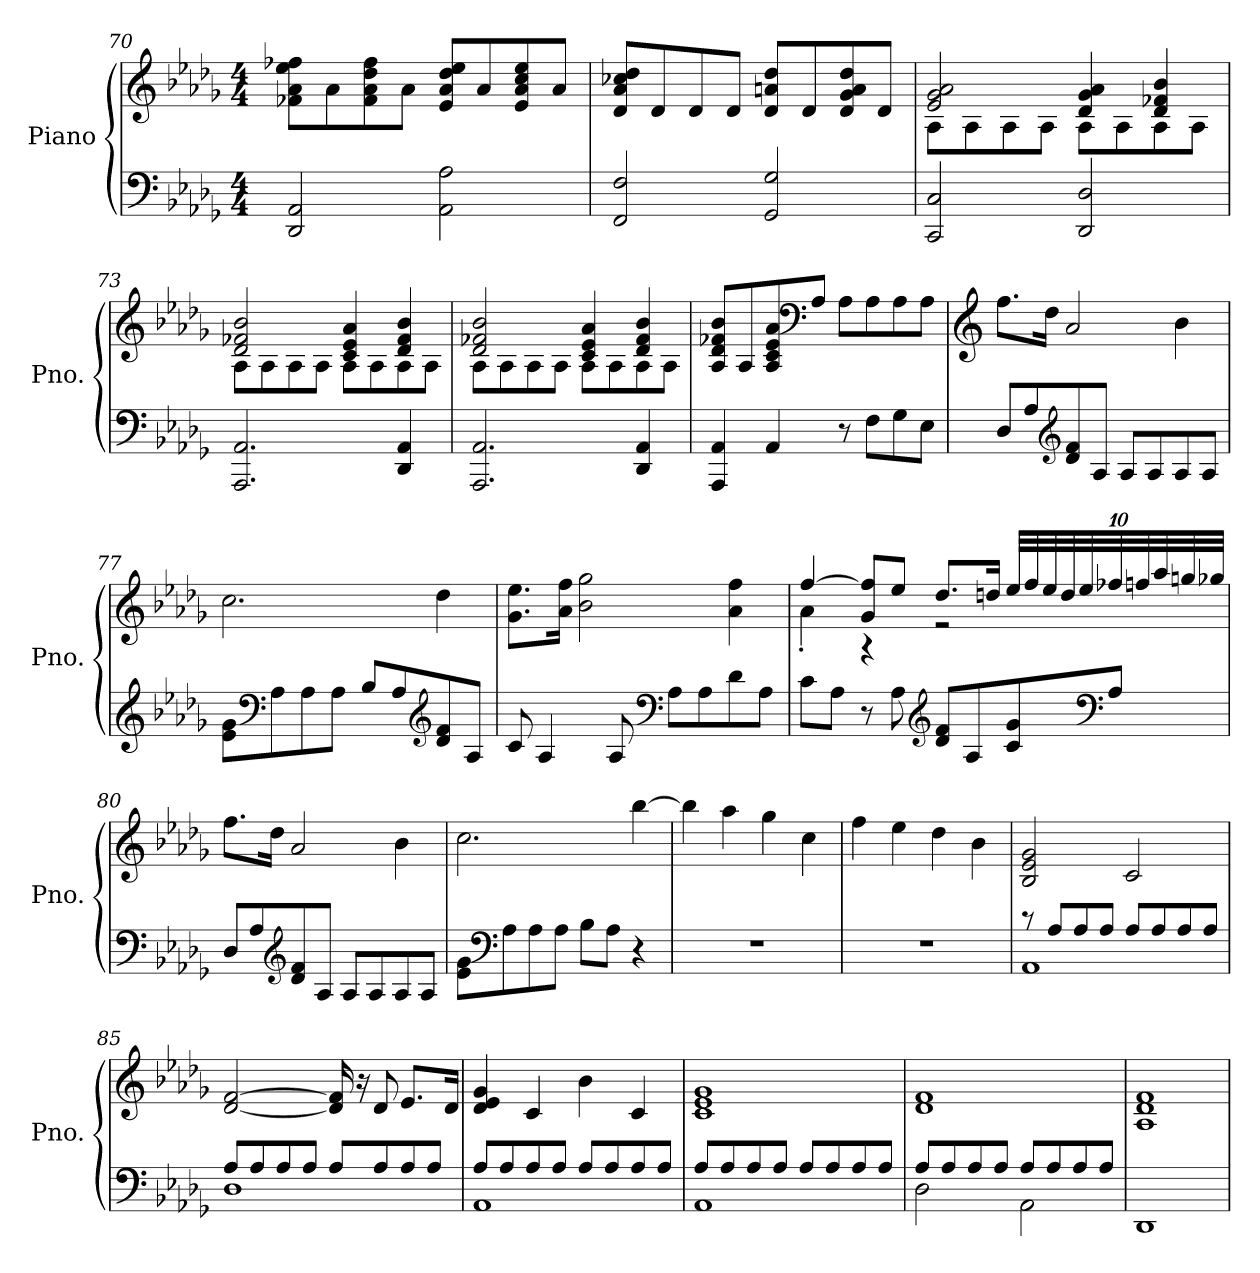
**kern	**kern
*part1	*part1
*staff2	*staff1
*I"Piano	*
*I'Pno.	*
*clefF4	*clefG2
*k[b-e-a-d-g-]	*k[b-e-a-d-g-]
*M4/4	*M4/4
=70	=70
2DD-/ 2AA-/	8f-X\ 8a-\ 8ee-\ 8ff-X\L
.	8a-\
.	8f-\ 8a-\ 8dd-\ 8ff-\
.	8a-\J
2AA-\ 2A-\	8e-/ 8a-/ 8dd-/ 8ee-/L
.	8a-/
.	8e-/ 8a-/ 8cc/ 8ee-/
.	8a-/J
=71	=71
2FF/ 2F/	8d-/ 8a-/ 8cc-X/ 8dd-/L
.	8d-/
.	8d-/
.	8d-/J
2GG-/ 2G-/	8d-/ 8an/ 8dd-/L
.	8d-/
.	8d-/ 8g-/ 8a/ 8dd-/
.	8d-/J
!!LO:LB:g=z
=72	=72
*	*^
2CC/ 2C/	2e-/ 2g-/ 2a-/	8A-\L
.	.	8A-\
.	.	8A-\
.	.	8A-\J
2DD-/ 2D-/	4d-/ 4g-/ 4a-/	8A-\L
.	.	8A-\
.	4d-/ 4f-X/ 4b-/	8A-\
.	.	8A-\J
=73	=73	=73
2.AAA-/ 2.AA-/	2d-/ 2f-X/ 2b-/	8A-\L
.	.	8A-\
.	.	8A-\
.	.	8A-\J
.	4c/ 4e-/ 4a-/	8A-\L
.	.	8A-\
4DD-/ 4AA-/	4d-/ 4f-/ 4b-/	8A-\
.	.	8A-\J
=74	=74	=74
2.AAA-/ 2.AA-/	2d-/ 2f-X/ 2b-/	8A-\L
.	.	8A-\
.	.	8A-\
.	.	8A-\J
.	4c/ 4e-/ 4a-/	8A-\L
.	.	8A-\
4DD-/ 4AA-/	4d-/ 4f-/ 4b-/	8A-\
.	.	8A-\J
*	*v	*v
!!LO:LB:g=z
=75	=75
4AAA-/ 4AA-/	8A-/ 8d-/ 8f-X/ 8b-/L
.	8A-/
4AA-/	8A-/ 8c/ 8e-/ 8a-/
*	*clefF4
.	8A-/J
8r	8A-\L
8F\L	8A-\
8G-\	8A-\
8E-\J	8A-\J
=76	=76
*	*clefG2
8D-/L	8.ff\L
8A-/	.
.	16dd-\Jk
*clefG2	*
8d-/ 8f/	2a-/
8A-/J	.
8A-/L	.
8A-/	.
8A-/	4b-\
8A-/J	.
=77	=77
8e-\ 8g-\L	2.cc\
*clefF4	*
8A-\	.
8A-\	.
8A-\J	.
8B-/L	.
8A-/	.
*clefG2	*
8d-/ 8f/	4dd-\
8A-/J	.
!!LO:LB:g=z
=78	=78
8c/	8.g-\ 8.ee-\L
4A-/	.
.	16a-\ 16ff\Jk
.	2b-\ 2gg-\
8A-/	.
*clefF4	*
8A-\L	.
8A-\	.
8d-\	4a-\ 4ff\
8A-\J	.
=79	=79
*	*^
8c\L	[4ff/	4a-'\
8A-\J	.	.
8r	8g-/ 8ff/]L	4r
8A-\	8ee-/J	.
*clefG2	*	*
8d-/ 8f/L	8.dd-/L	2r
8A-/	.	.
.	16ddn/Jk	.
*	*Xbrackettup	*
8c/ 8g-/	40ee-/LLL	.
.	40ff/	.
.	40ee-/	.
.	40dd/	.
.	40ee-/	.
*clefF4	*	*
8A-/J	40ff-X/	.
.	40ffn/	.
.	40aa-/	.
.	40ggn/	.
.	40gg-X/JJJ	.
*	*v	*v
!!LO:LB:g=z
=80	=80
8D-/L	8.ff\L
8A-/	.
.	16dd-\Jk
*clefG2	*
8d-/ 8f/	2a-/
8A-/J	.
8A-/L	.
8A-/	.
8A-/	4b-\
8A-/J	.
=81	=81
8e-\ 8g-\L	2.cc\
*clefF4	*
8A-\	.
8A-\	.
8A-\J	.
8B-\L	.
8A-\J	.
4r	[4bb-\
=82	=82
1r	4bb-\]
.	4aa-\
.	4gg-\
.	4cc\
=83	=83
1r	4ff\
.	4ee-\
.	4dd-\
.	4b-\
=84	=84
*^	*
8r	1AA-	2B-/ 2e-/ 2g-/
8A-/L	.	.
8A-/	.	.
8A-/J	.	.
8A-/L	.	2c/
8A-/	.	.
8A-/	.	.
8A-/J	.	.
!!LO:PB:g=z
=85	=85	=85
8A-/L	1D-	[2d-/ [2f/
8A-/	.	.
8A-/	.	.
8A-/J	.	.
8A-/L	.	16d-/] 16f/]
.	.	16r
8A-/	.	8d-/
8A-/	.	8.e-/L
8A-/J	.	.
.	.	16d-/Jk
=86	=86	=86
8A-/L	1AA-	4d-/ 4e-/ 4g-/
8A-/	.	.
8A-/	.	4c/
8A-/J	.	.
8A-/L	.	4b-\
8A-/	.	.
8A-/	.	4c/
8A-/J	.	.
=87	=87	=87
8A-/L	1AA-	1c 1e- 1g-
8A-/	.	.
8A-/	.	.
8A-/J	.	.
8A-/L	.	.
8A-/	.	.
8A-/	.	.
8A-/J	.	.
=88	=88	=88
8A-/L	2D-\	1d- 1f
8A-/	.	.
8A-/	.	.
8A-/J	.	.
8A-/L	2AA-\	.
8A-/	.	.
8A-/	.	.
8A-/J	.	.
*v	*v	*
=89	=89
1DD-	1A- 1d- 1f
=	=
*-	*-
